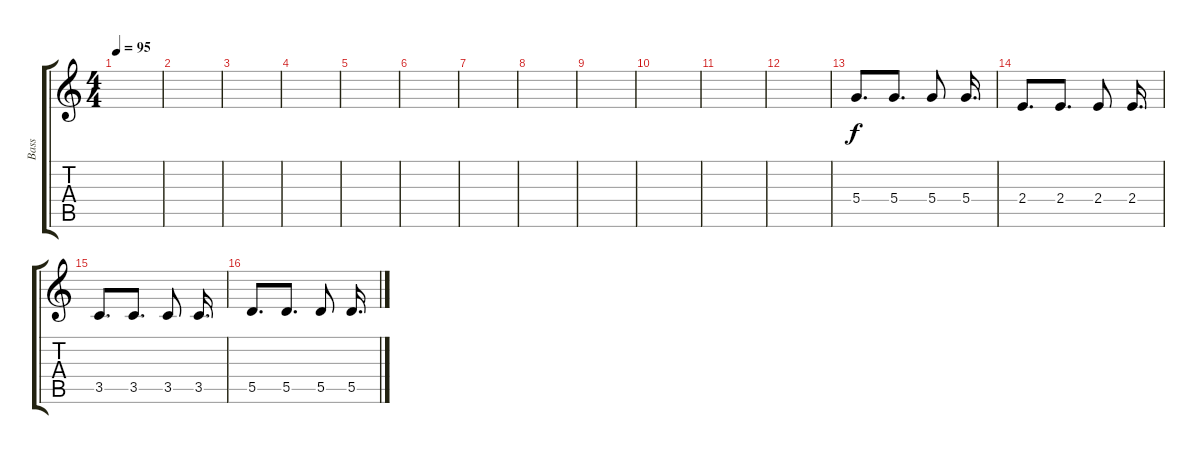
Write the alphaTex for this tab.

\track ("Bass" "Bass") {instrument electricbassfinger}
\staff {score tabs}
\tuning (E4 B3 G3 D3 A2 E2) {hide}
\ts (4 4)
\tempo 95
\clef g2
\ks c
|
|
|
|
|
|
|
|
|
|
|
|
5.4.8{d} 5.4.8{d} 5.4.8 5.4.16{d} |
2.4.8{d} 2.4.8{d} 2.4.8 2.4.16{d} |
3.5.8{d} 3.5.8{d} 3.5.8 3.5.16{d} |
5.5.8{d} 5.5.8{d} 5.5.8 5.5.16{d}
